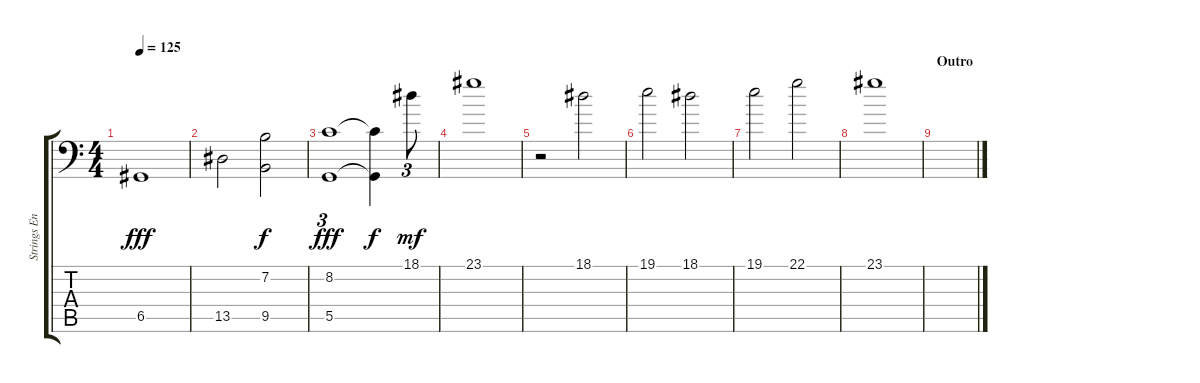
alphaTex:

\track ("Strings Ensemble" "Strings En") {instrument stringensemble1}
\staff {score tabs}
\tuning (A3 E3 C3 G2 D2 A1) {hide}
\ts (4 4)
\tempo 125
\clef f4
\ks c
6.5.1{dy fff} |
13.5.2 (7.2 9.5).2{dy f} |
(8.2 5.5).1{tu (3 2) dy fff} (8.2{t} 5.5{t}).4{dy f} 18.1.8{tu (3 2) dy mf} |
23.1.1 |
r.2 18.1.2 |
19.1.2 18.1.2 |
19.1.2 22.1.2 |
23.1.1 |
\section ("" "Outro")
